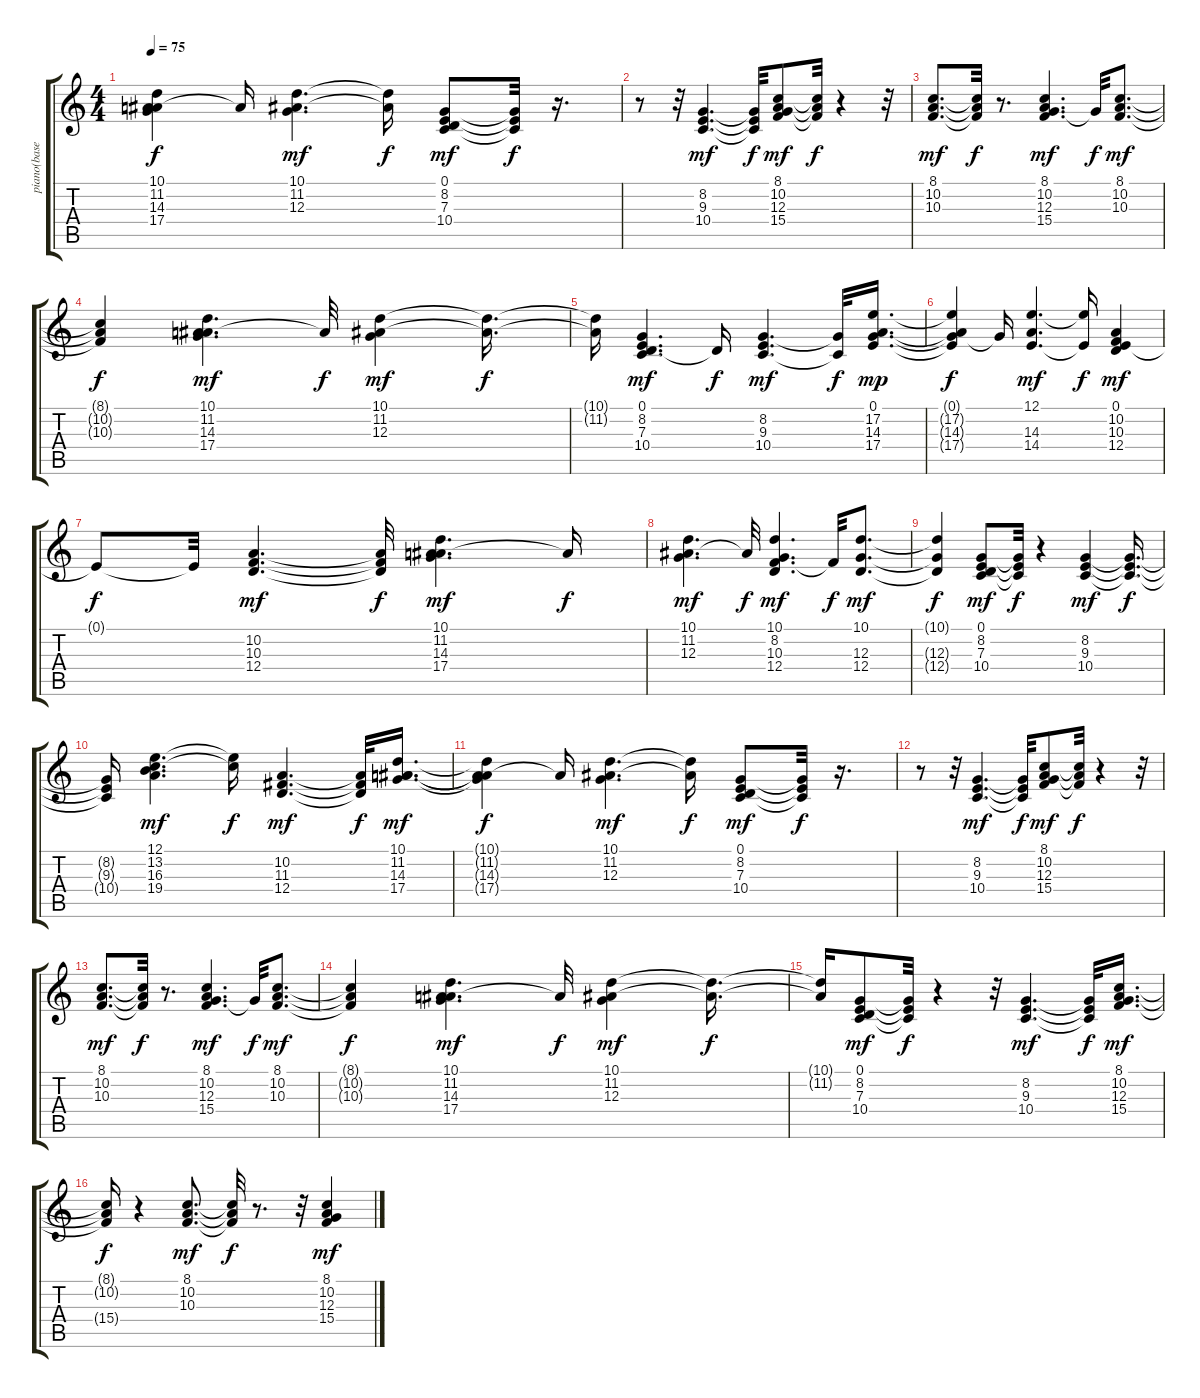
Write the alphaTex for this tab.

\track ("piano(base)" "piano(base") {instrument acousticgrandpiano}
\staff {score tabs}
\tuning (E4 B3 G3 D3 A2 E2) {hide}
\ts (4 4)
\tempo 75
\clef g2
\ks c
(10.1{t} 11.2{t} 14.3{t} 17.4{t}).4{dy f} 14.3{t}.16 (10.1 11.2 12.3).4{d dy mf} (10.1{t} 11.2{t}).16{dy f} (0.1 8.2 7.3 10.4).8{dy mf} (0.1{t} 8.2{t} 10.4{t}).32{dy f} r.16{d} |
r.8 r.32 (8.2 9.3 10.4).4{d dy mf} (8.2{t} 9.3{t} 10.4{t}).32{dy f} (8.1 10.2 12.3 15.4).8{dy mf volume 12 instrument acousticgrandpiano} (8.1{t} 10.2{t} 15.4{t}).32{dy f} r.4 r.32 |
(8.1 10.2 10.3).8{d dy mf} (8.1{t} 10.2{t} 10.3{t}).32{dy f} r.8{d} (8.1 10.2 12.3 15.4).4{d dy mf} 12.3{t}.32{dy f} (8.1 10.2 10.3).8{d dy mf} |
(8.1{t} 10.2{t} 10.3{t}).4{dy f} (10.1 11.2 14.3 17.4).4{d dy mf volume 12 instrument acousticgrandpiano} 14.3{t}.32{dy f} (10.1 11.2 12.3).4{dy mf} (10.1{t} 11.2{t}).16{d dy f} |
(10.1{t} 11.2{t}).16 (0.1 8.2 7.3 10.4).4{d dy mf} 7.3{t}.16{dy f} (8.2 9.3 10.4).4{d dy mf} (8.2{t} 10.4{t}).32{dy f} (0.1 17.2 14.3 17.4).16{d dy mp} |
(0.1{t} 17.2{t} 14.3{t} 17.4{t}).4{dy f} 17.4{t}.16 (12.1 14.3 14.4).4{d dy mf} (12.1{t} 14.4{t}).16{dy f} (0.1 10.2 10.3 12.4).4{dy mf} |
0.1{t}.8{dy f} 0.1{t}.32 (10.2 10.3 12.4).4{d dy mf} (10.2{t} 10.3{t} 12.4{t}).32{dy f} (10.1 11.2 14.3 17.4).4{d dy mf} 14.3{t}.16{dy f} |
(10.1 11.2 12.3).4{d dy mf} 11.2{t}.32{dy f} (10.1 8.2 10.3 12.4).4{d dy mf} 10.3{t}.32{dy f} (10.1 12.3 12.4).8{d dy mf} |
(10.1{t} 12.3{t} 12.4{t}).4{dy f} (0.1 8.2 7.3 10.4).8{dy mf} (0.1{t} 8.2{t} 10.4{t}).32{dy f} r.4 (8.2 9.3 10.4).4{dy mf} (8.2{t} 9.3{t} 10.4{t}).16{d dy f} |
(8.2{t} 9.3{t} 10.4{t}).16 (12.1 13.2 16.3 19.4).4{d dy mf} (12.1{t} 13.2{t}).16{dy f} (10.2 11.3 12.4).4{d dy mf} (10.2{t} 11.3{t} 12.4{t}).32{dy f} (10.1 11.2 14.3 17.4).16{d dy mf} |
(10.1{t} 11.2{t} 14.3{t} 17.4{t}).4{dy f} 14.3{t}.16 (10.1 11.2 12.3).4{d dy mf} (10.1{t} 11.2{t}).16{dy f} (0.1 8.2 7.3 10.4).8{dy mf} (0.1{t} 8.2{t} 10.4{t}).32{dy f} r.16{d} |
r.8 r.32 (8.2 9.3 10.4).4{d dy mf} (8.2{t} 9.3{t} 10.4{t}).32{dy f} (8.1 10.2 12.3 15.4).8{dy mf volume 12 instrument acousticgrandpiano} (8.1{t} 10.2{t} 15.4{t}).32{dy f} r.4 r.32 |
(8.1 10.2 10.3).8{d dy mf} (8.1{t} 10.2{t} 10.3{t}).32{dy f} r.8{d} (8.1 10.2 12.3 15.4).4{d dy mf} 12.3{t}.32{dy f} (8.1 10.2 10.3).8{d dy mf} |
(8.1{t} 10.2{t} 10.3{t}).4{dy f} (10.1 11.2 14.3 17.4).4{d dy mf volume 12 instrument acousticgrandpiano} 14.3{t}.32{dy f} (10.1 11.2 12.3).4{dy mf} (10.1{t} 11.2{t}).16{d dy f} |
(10.1{t} 11.2{t}).16 (0.1 8.2 7.3 10.4).8{dy mf} (0.1{t} 8.2{t} 10.4{t}).32{dy f} r.4 r.32 (8.2 9.3 10.4).4{d dy mf} (8.2{t} 9.3{t} 10.4{t}).32{dy f} (8.1 10.2 12.3 15.4).16{d dy mf volume 12 instrument acousticgrandpiano} |
(8.1{t} 10.2{t} 15.4{t}).16{dy f} r.4 (8.1 10.2 10.3).8{d dy mf} (8.1{t} 10.2{t} 10.3{t}).32{dy f} r.8{d} r.32 (8.1 10.2 12.3 15.4).4{dy mf}
